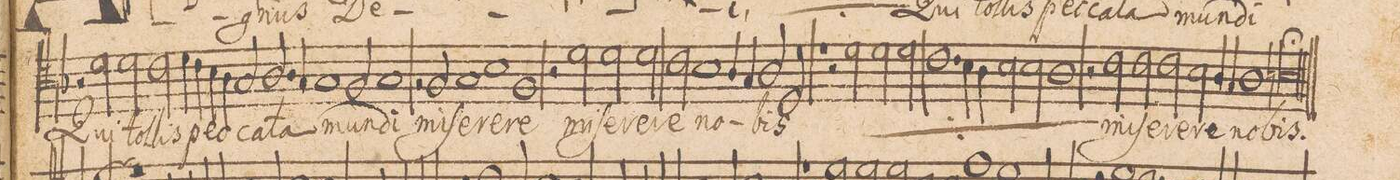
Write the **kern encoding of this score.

**kern	**text
*I"TENOR.	*
*clefC4	*
*k[b-]	*
*met(C|)	*
*M2/1	*
2r	.
2d\	Qui
=15-	=15-
2d\	tol-
2c\	-lis
4d\	pec-
4c\	.
4B-\	.
4A\	.
=16-	=16-
2G/	-ca-
2.A/	-ta
4G/	.
1G/	mun-
=17-	=17-
2F/	.
1G	-di
=18-	=18-
2rF	.
2F/	mi-
1G	-ſe-
=19-	=19-
1B-	-re-
1F	-re
=20-	=20-
2r	.
2d\	mi-
2d\	-ſe-
2d\	-re-
=21-	=21-
2c\	-re
1B-\	no-
4A/	.
4G/	.
=22-	=22-
2A/	.
2D/	-bis
1re	.
=23-	=23-
2r	.
*	*ij
2d\	mi-
2d\	-se-
2d\	-re-
=24-	=24-
1.c	-re
4B-\	.
4A\	.
=25-	=25-
2B-\	.
2B-\	no-
1A	-bis
*	*Xij
=26-	=26-
2r	.
2c\	mi-
2c\	-ſe-
2c\	-re-
=27-	=27-
2B-\	-re
4A/	.
4G/	.
1A	no-
=28-	=28-
0Bnl;	-bis.
=29||	=29||
*M2/1	*
*met(C|)	*
*-	*-
